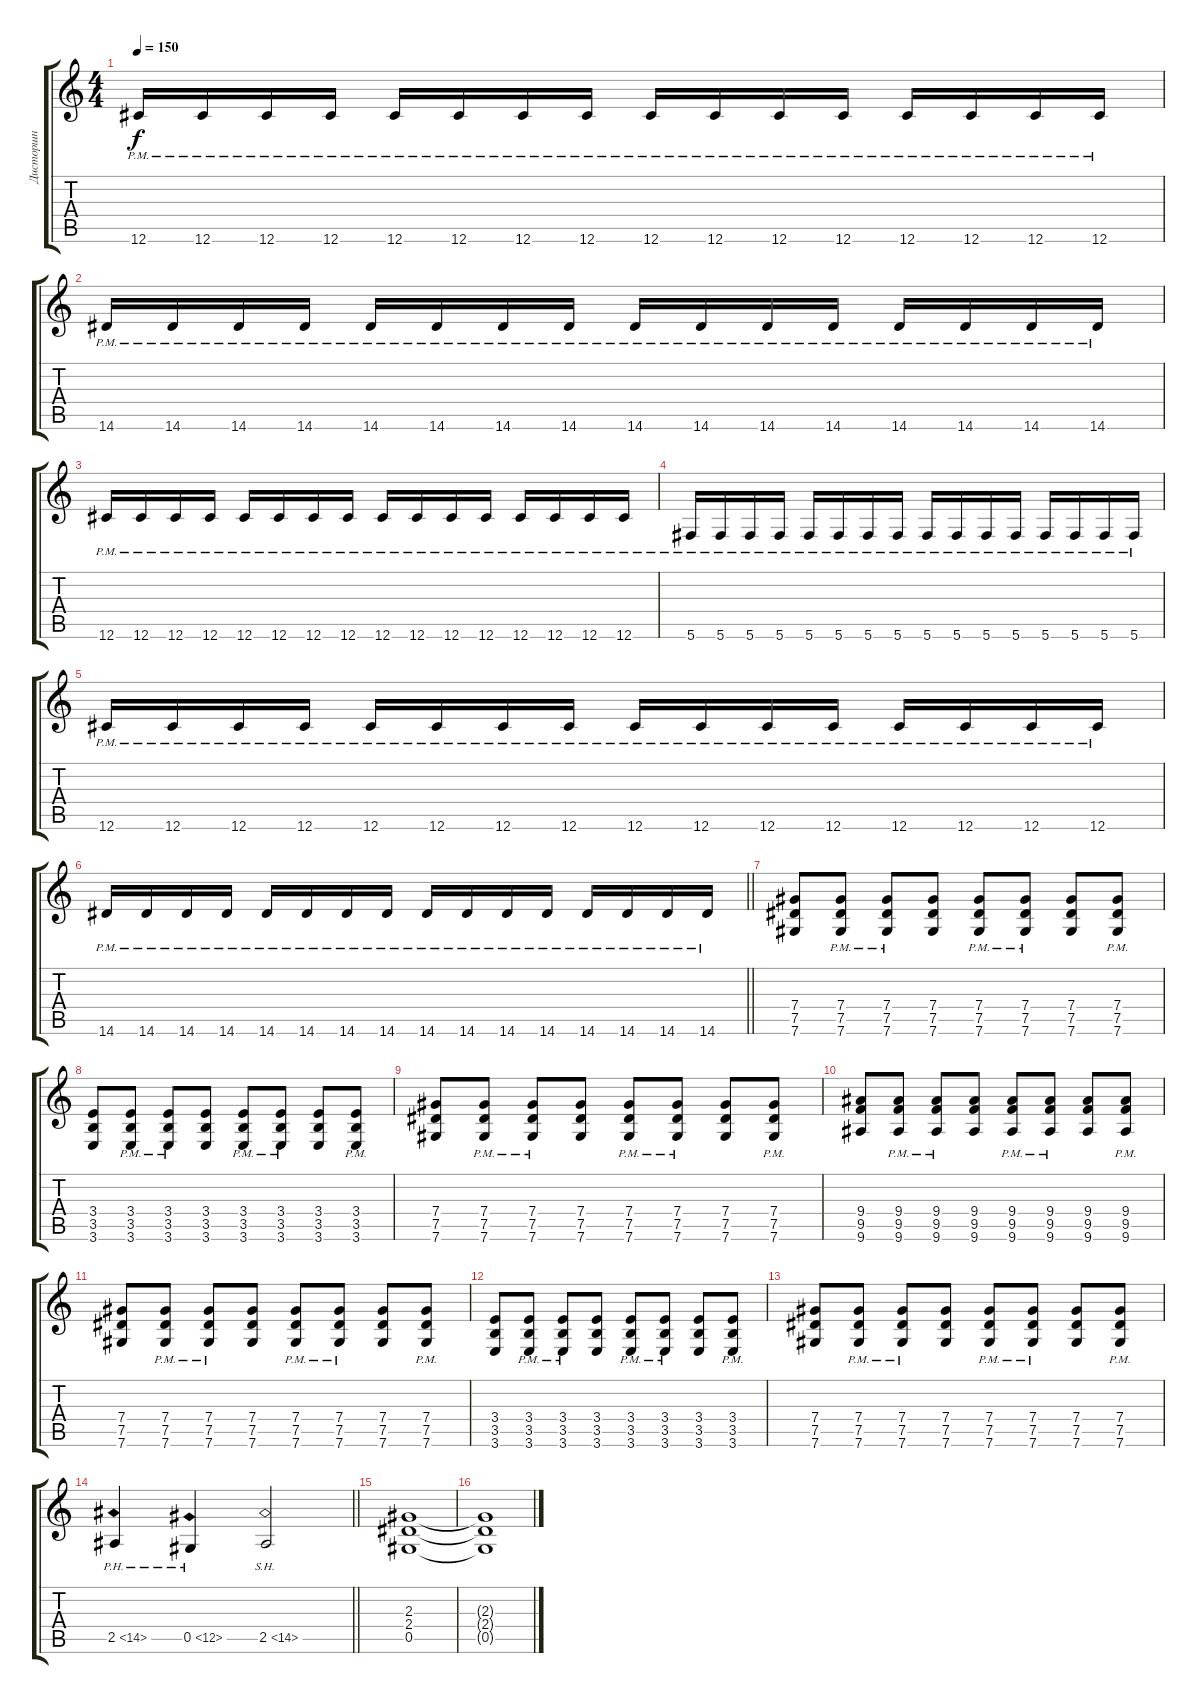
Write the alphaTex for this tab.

\track ("Дисторшн" "Дисторшн") {instrument distortionguitar}
\staff {score tabs}
\tuning (Eb4 Bb3 Gb3 Db3 Ab2 Db2) {hide}
\ts (4 4)
\tempo 150
\clef g2
\ks c
12.6{pm}.16{dy f} 12.6{pm}.16 12.6{pm}.16 12.6{pm}.16 12.6{pm}.16 12.6{pm}.16 12.6{pm}.16 12.6{pm}.16 12.6{pm}.16 12.6{pm}.16 12.6{pm}.16 12.6{pm}.16 12.6{pm}.16 12.6{pm}.16 12.6{pm}.16 12.6{pm}.16 |
14.6{pm}.16 14.6{pm}.16 14.6{pm}.16 14.6{pm}.16 14.6{pm}.16 14.6{pm}.16 14.6{pm}.16 14.6{pm}.16 14.6{pm}.16 14.6{pm}.16 14.6{pm}.16 14.6{pm}.16 14.6{pm}.16 14.6{pm}.16 14.6{pm}.16 14.6{pm}.16 |
12.6{pm}.16 12.6{pm}.16 12.6{pm}.16 12.6{pm}.16 12.6{pm}.16 12.6{pm}.16 12.6{pm}.16 12.6{pm}.16 12.6{pm}.16 12.6{pm}.16 12.6{pm}.16 12.6{pm}.16 12.6{pm}.16 12.6{pm}.16 12.6{pm}.16 12.6{pm}.16 |
5.6{pm}.16 5.6{pm}.16 5.6{pm}.16 5.6{pm}.16 5.6{pm}.16 5.6{pm}.16 5.6{pm}.16 5.6{pm}.16 5.6{pm}.16 5.6{pm}.16 5.6{pm}.16 5.6{pm}.16 5.6{pm}.16 5.6{pm}.16 5.6{pm}.16 5.6{pm}.16 |
12.6{pm}.16 12.6{pm}.16 12.6{pm}.16 12.6{pm}.16 12.6{pm}.16 12.6{pm}.16 12.6{pm}.16 12.6{pm}.16 12.6{pm}.16 12.6{pm}.16 12.6{pm}.16 12.6{pm}.16 12.6{pm}.16 12.6{pm}.16 12.6{pm}.16 12.6{pm}.16 |
\barLineRight lightlight
14.6{pm}.16 14.6{pm}.16 14.6{pm}.16 14.6{pm}.16 14.6{pm}.16 14.6{pm}.16 14.6{pm}.16 14.6{pm}.16 14.6{pm}.16 14.6{pm}.16 14.6{pm}.16 14.6{pm}.16 14.6{pm}.16 14.6{pm}.16 14.6{pm}.16 14.6{pm}.16 |
(7.4 7.5 7.6).8 (7.4{pm} 7.5{pm} 7.6{pm}).8 (7.4{pm} 7.5{pm} 7.6{pm}).8 (7.4 7.5 7.6).8 (7.4{pm} 7.5{pm} 7.6{pm}).8 (7.4{pm} 7.5{pm} 7.6{pm}).8 (7.4 7.5 7.6).8 (7.4{pm} 7.5{pm} 7.6{pm}).8 |
(3.4 3.5 3.6).8 (3.4{pm} 3.5{pm} 3.6{pm}).8 (3.4{pm} 3.5{pm} 3.6{pm}).8 (3.4 3.5 3.6).8 (3.4{pm} 3.5{pm} 3.6{pm}).8 (3.4{pm} 3.5{pm} 3.6{pm}).8 (3.4 3.5 3.6).8 (3.4{pm} 3.5{pm} 3.6{pm}).8 |
(7.4 7.5 7.6).8 (7.4{pm} 7.5{pm} 7.6{pm}).8 (7.4{pm} 7.5{pm} 7.6{pm}).8 (7.4 7.5 7.6).8 (7.4{pm} 7.5{pm} 7.6{pm}).8 (7.4{pm} 7.5{pm} 7.6{pm}).8 (7.4 7.5 7.6).8 (7.4{pm} 7.5{pm} 7.6{pm}).8 |
(9.4 9.5 9.6).8 (9.4{pm} 9.5{pm} 9.6{pm}).8 (9.4{pm} 9.5{pm} 9.6{pm}).8 (9.4 9.5 9.6).8 (9.4{pm} 9.5{pm} 9.6{pm}).8 (9.4{pm} 9.5{pm} 9.6{pm}).8 (9.4 9.5 9.6).8 (9.4{pm} 9.5{pm} 9.6{pm}).8 |
(7.4 7.5 7.6).8 (7.4{pm} 7.5{pm} 7.6{pm}).8 (7.4{pm} 7.5{pm} 7.6{pm}).8 (7.4 7.5 7.6).8 (7.4{pm} 7.5{pm} 7.6{pm}).8 (7.4{pm} 7.5{pm} 7.6{pm}).8 (7.4 7.5 7.6).8 (7.4{pm} 7.5{pm} 7.6{pm}).8 |
(3.4 3.5 3.6).8 (3.4{pm} 3.5{pm} 3.6{pm}).8 (3.4{pm} 3.5{pm} 3.6{pm}).8 (3.4 3.5 3.6).8 (3.4{pm} 3.5{pm} 3.6{pm}).8 (3.4{pm} 3.5{pm} 3.6{pm}).8 (3.4 3.5 3.6).8 (3.4{pm} 3.5{pm} 3.6{pm}).8 |
(7.4 7.5 7.6).8 (7.4{pm} 7.5{pm} 7.6{pm}).8 (7.4{pm} 7.5{pm} 7.6{pm}).8 (7.4 7.5 7.6).8 (7.4{pm} 7.5{pm} 7.6{pm}).8 (7.4{pm} 7.5{pm} 7.6{pm}).8 (7.4 7.5 7.6).8 (7.4{pm} 7.5{pm} 7.6{pm}).8 |
\barLineRight lightlight
2.5{ph 12}.4 0.5{ph 12}.4 2.5{sh 12}.2 |
(2.3 2.4 0.5).1 |
(2.3{t} 2.4{t} 0.5{t}).1
